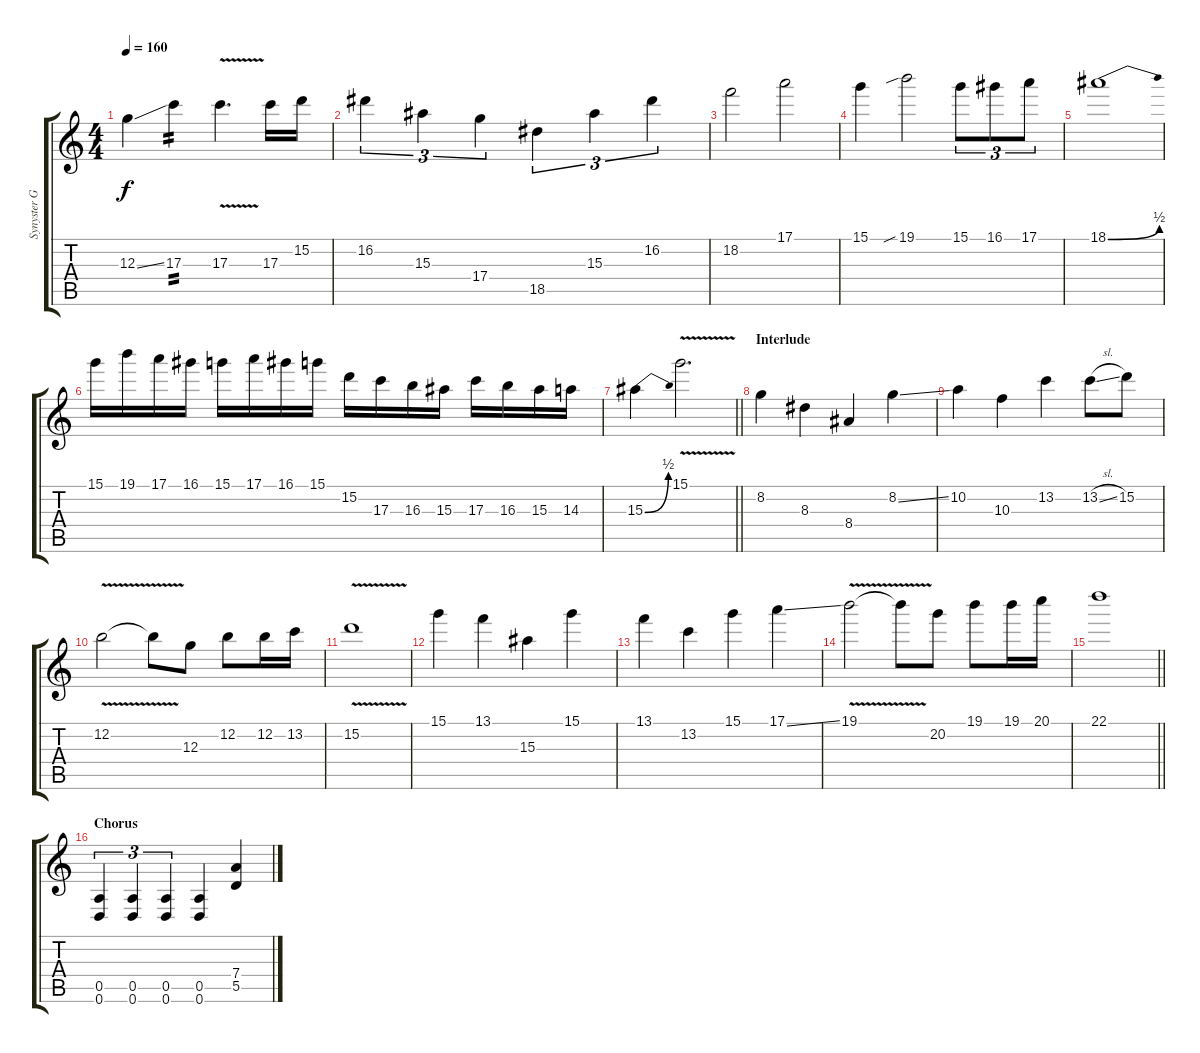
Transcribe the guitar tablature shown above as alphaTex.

\track ("Synyster Gates Lead Guitar" "Synyster G") {instrument distortionguitar}
\staff {score tabs}
\tuning (E4 B3 G3 D3 A2 D2) {hide}
\ts (4 4)
\tempo 160
\clef g2
\ks c
12.3{ss}.4{dy f} 17.3.4{tp 2} 17.3{v}.4{d} 17.3.16 15.2.16 |
16.2.4{tu (3 2)} 15.3.4{tu (3 2)} 17.4.4{tu (3 2)} 18.5.4{tu (3 2)} 15.3.4{tu (3 2)} 16.2.4{tu (3 2)} |
18.2.2 17.1.2 |
15.1.4 19.1{sib}.2 15.1.8{tu (3 2)} 16.1.8{tu (3 2)} 17.1.8{tu (3 2)} |
18.1{be (bend 0 0 60 2)}.1 |
15.1.16 19.1.16 17.1.16 16.1.16 15.1.16 17.1.16 16.1.16 15.1.16 15.2.16 17.3.16 16.3.16 15.3.16 17.3.16 16.3.16 15.3.16 14.3.16 |
\barLineRight lightlight
15.3{be (bend 0 0 60 2)}.4 15.1{v}.2{d} |
\section ("" "Interlude")
8.2.4{volume 13} 8.3.4 8.4.4 8.2{ss}.4 |
10.2.4 10.3.4 13.2.4 13.2{sl}.8 15.2.8 |
12.2{v}.2 12.2{t}.8 12.3.8 12.2.8 12.2.16 13.2.16 |
15.2{v}.1 |
15.1.4 13.1.4 15.3.4 15.1.4 |
13.1.4 13.2.4 15.1.4 17.1{ss}.4 |
19.1{v}.2 19.1{t}.8 20.2.8 19.1.8 19.1.16 20.1.16 |
\barLineRight lightlight
22.1.1 |
\section ("" "Chorus")
(0.5 0.6).4{tu (3 2)} (0.5 0.6).4{tu (3 2)} (0.5 0.6).4{tu (3 2)} (0.5 0.6).4 (7.4 5.5).4
